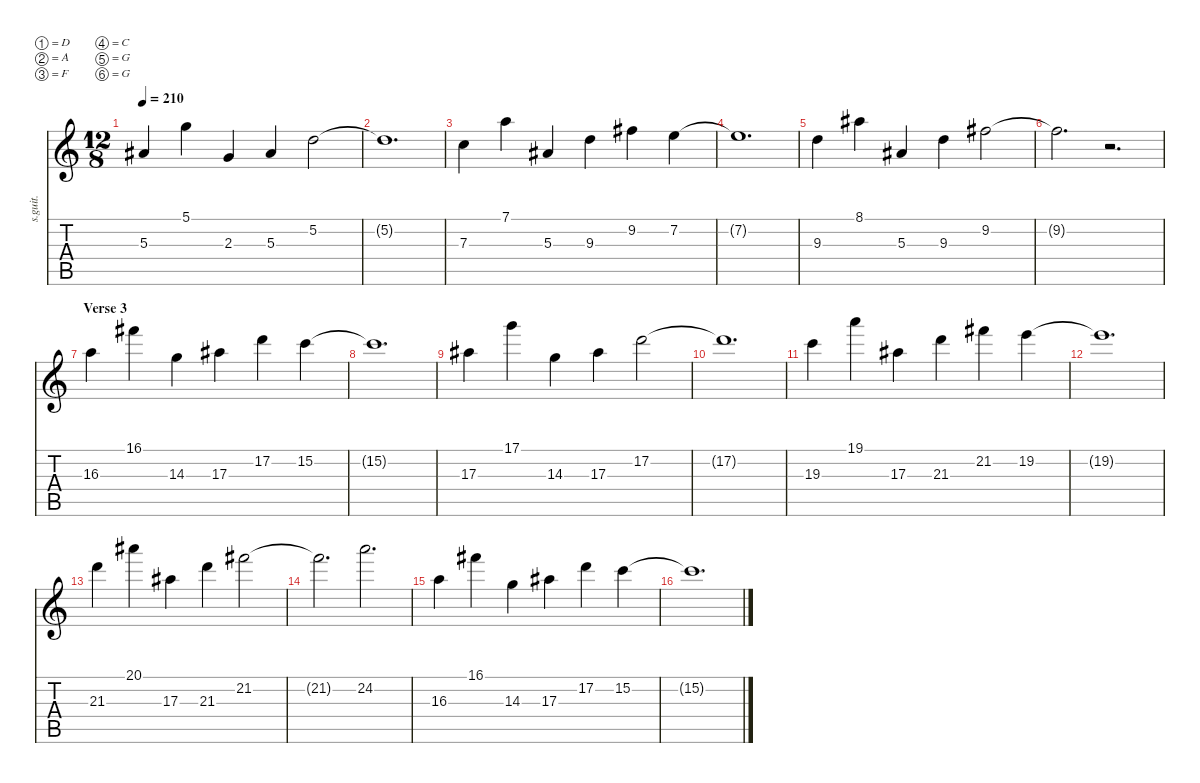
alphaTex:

\defaultSystemsLayout 4
\hideDynamics
\bracketExtendMode nobrackets
\track ("Lead Guitar" "s.guit.") {instrument electricguitarjazz}
\staff {score tabs}
\tuning (D4 A3 F3 C3 G2 G1)
\ts (12 8)
\tempo 210
\clef g2
\ks c
5.3{acc #}.4{lyrics (0 "") lyrics (1 "") lyrics (2 "") lyrics (3 "") lyrics (4 "") dy f} 5.1.4{lyrics (0 "") lyrics (1 "") lyrics (2 "") lyrics (3 "") lyrics (4 "")} 2.3.4{lyrics (0 "") lyrics (1 "") lyrics (2 "") lyrics (3 "") lyrics (4 "")} 5.3{acc #}.4{lyrics (0 "") lyrics (1 "") lyrics (2 "") lyrics (3 "") lyrics (4 "")} 5.2.2{lyrics (0 "") lyrics (1 "") lyrics (2 "") lyrics (3 "") lyrics (4 "")} |
5.2{t}.1{d lyrics (0 "") lyrics (1 "") lyrics (2 "") lyrics (3 "") lyrics (4 "")} |
7.3.4{lyrics (0 "") lyrics (1 "") lyrics (2 "") lyrics (3 "") lyrics (4 "")} 7.1.4{lyrics (0 "") lyrics (1 "") lyrics (2 "") lyrics (3 "") lyrics (4 "")} 5.3{acc #}.4{lyrics (0 "") lyrics (1 "") lyrics (2 "") lyrics (3 "") lyrics (4 "")} 9.3.4{lyrics (0 "") lyrics (1 "") lyrics (2 "") lyrics (3 "") lyrics (4 "")} 9.2{acc #}.4{lyrics (0 "") lyrics (1 "") lyrics (2 "") lyrics (3 "") lyrics (4 "")} 7.2.4{lyrics (0 "") lyrics (1 "") lyrics (2 "") lyrics (3 "") lyrics (4 "")} |
7.2{t}.1{d lyrics (0 "") lyrics (1 "") lyrics (2 "") lyrics (3 "") lyrics (4 "")} |
9.3.4{lyrics (0 "") lyrics (1 "") lyrics (2 "") lyrics (3 "") lyrics (4 "")} 8.1{acc #}.4{lyrics (0 "") lyrics (1 "") lyrics (2 "") lyrics (3 "") lyrics (4 "")} 5.3{acc #}.4{lyrics (0 "") lyrics (1 "") lyrics (2 "") lyrics (3 "") lyrics (4 "")} 9.3.4{lyrics (0 "") lyrics (1 "") lyrics (2 "") lyrics (3 "") lyrics (4 "")} 9.2{acc #}.2{lyrics (0 "") lyrics (1 "") lyrics (2 "") lyrics (3 "") lyrics (4 "")} |
9.2{t acc #}.2{d lyrics (0 "") lyrics (1 "") lyrics (2 "") lyrics (3 "") lyrics (4 "")} r.2{d} |
\section ("" "Verse 3")
16.3.4{lyrics (0 "") lyrics (1 "") lyrics (2 "") lyrics (3 "") lyrics (4 "")} 16.1{acc #}.4{lyrics (0 "") lyrics (1 "") lyrics (2 "") lyrics (3 "") lyrics (4 "")} 14.3.4{lyrics (0 "") lyrics (1 "") lyrics (2 "") lyrics (3 "") lyrics (4 "")} 17.3{acc #}.4{lyrics (0 "") lyrics (1 "") lyrics (2 "") lyrics (3 "") lyrics (4 "")} 17.2.4{lyrics (0 "") lyrics (1 "") lyrics (2 "") lyrics (3 "") lyrics (4 "")} 15.2.4{lyrics (0 "") lyrics (1 "") lyrics (2 "") lyrics (3 "") lyrics (4 "")} |
15.2{t}.1{d lyrics (0 "") lyrics (1 "") lyrics (2 "") lyrics (3 "") lyrics (4 "")} |
17.3{acc #}.4{lyrics (0 "") lyrics (1 "") lyrics (2 "") lyrics (3 "") lyrics (4 "")} 17.1.4{lyrics (0 "") lyrics (1 "") lyrics (2 "") lyrics (3 "") lyrics (4 "")} 14.3.4{lyrics (0 "") lyrics (1 "") lyrics (2 "") lyrics (3 "") lyrics (4 "")} 17.3{acc #}.4{lyrics (0 "") lyrics (1 "") lyrics (2 "") lyrics (3 "") lyrics (4 "")} 17.2.2{lyrics (0 "") lyrics (1 "") lyrics (2 "") lyrics (3 "") lyrics (4 "")} |
17.2{t}.1{d lyrics (0 "") lyrics (1 "") lyrics (2 "") lyrics (3 "") lyrics (4 "")} |
19.3.4{lyrics (0 "") lyrics (1 "") lyrics (2 "") lyrics (3 "") lyrics (4 "")} 19.1.4{lyrics (0 "") lyrics (1 "") lyrics (2 "") lyrics (3 "") lyrics (4 "")} 17.3{acc #}.4{lyrics (0 "") lyrics (1 "") lyrics (2 "") lyrics (3 "") lyrics (4 "")} 21.3.4{lyrics (0 "") lyrics (1 "") lyrics (2 "") lyrics (3 "") lyrics (4 "")} 21.2{acc #}.4{lyrics (0 "") lyrics (1 "") lyrics (2 "") lyrics (3 "") lyrics (4 "")} 19.2.4{lyrics (0 "") lyrics (1 "") lyrics (2 "") lyrics (3 "") lyrics (4 "")} |
19.2{t}.1{d lyrics (0 "") lyrics (1 "") lyrics (2 "") lyrics (3 "") lyrics (4 "")} |
21.3.4{lyrics (0 "") lyrics (1 "") lyrics (2 "") lyrics (3 "") lyrics (4 "")} 20.1{acc #}.4{lyrics (0 "") lyrics (1 "") lyrics (2 "") lyrics (3 "") lyrics (4 "")} 17.3{acc #}.4{lyrics (0 "") lyrics (1 "") lyrics (2 "") lyrics (3 "") lyrics (4 "")} 21.3.4{lyrics (0 "") lyrics (1 "") lyrics (2 "") lyrics (3 "") lyrics (4 "")} 21.2{acc #}.2{lyrics (0 "") lyrics (1 "") lyrics (2 "") lyrics (3 "") lyrics (4 "")} |
21.2{t acc #}.2{d lyrics (0 "") lyrics (1 "") lyrics (2 "") lyrics (3 "") lyrics (4 "")} 24.2.2{d lyrics (0 "") lyrics (1 "") lyrics (2 "") lyrics (3 "") lyrics (4 "")} |
16.3.4{lyrics (0 "") lyrics (1 "") lyrics (2 "") lyrics (3 "") lyrics (4 "")} 16.1{acc #}.4{lyrics (0 "") lyrics (1 "") lyrics (2 "") lyrics (3 "") lyrics (4 "")} 14.3.4{lyrics (0 "") lyrics (1 "") lyrics (2 "") lyrics (3 "") lyrics (4 "")} 17.3{acc #}.4{lyrics (0 "") lyrics (1 "") lyrics (2 "") lyrics (3 "") lyrics (4 "")} 17.2.4{lyrics (0 "") lyrics (1 "") lyrics (2 "") lyrics (3 "") lyrics (4 "")} 15.2.4{lyrics (0 "") lyrics (1 "") lyrics (2 "") lyrics (3 "") lyrics (4 "")} |
15.2{t}.1{d lyrics (0 "") lyrics (1 "") lyrics (2 "") lyrics (3 "") lyrics (4 "")}
